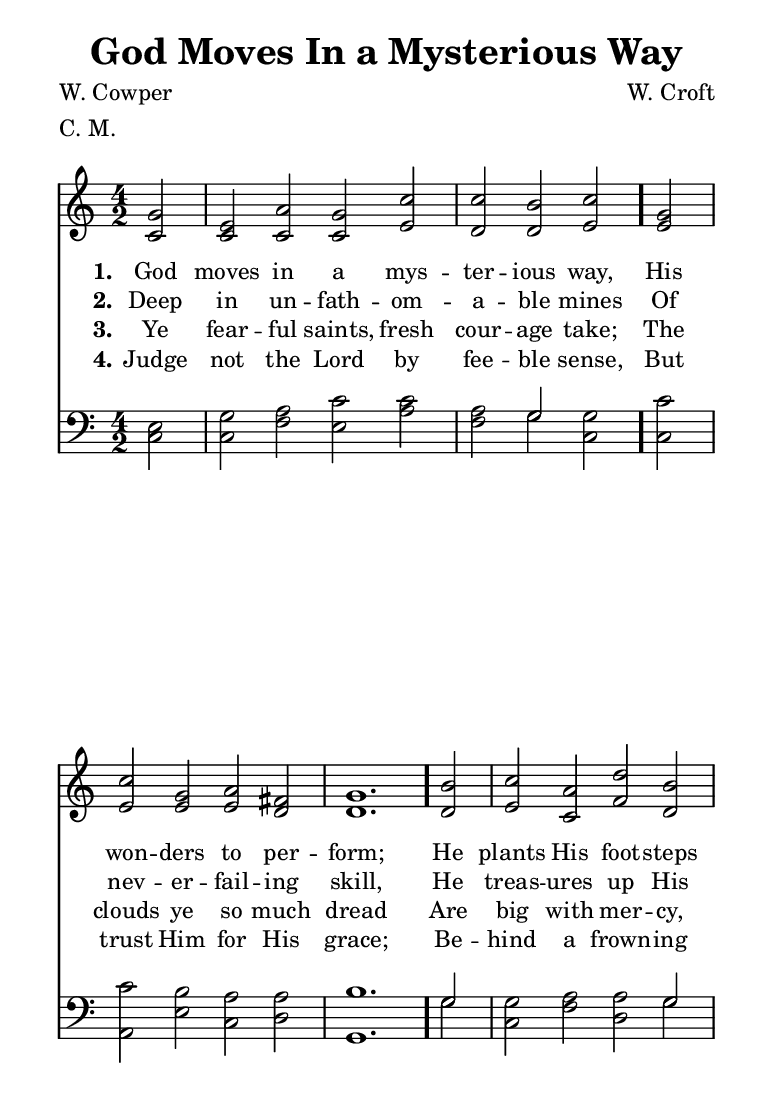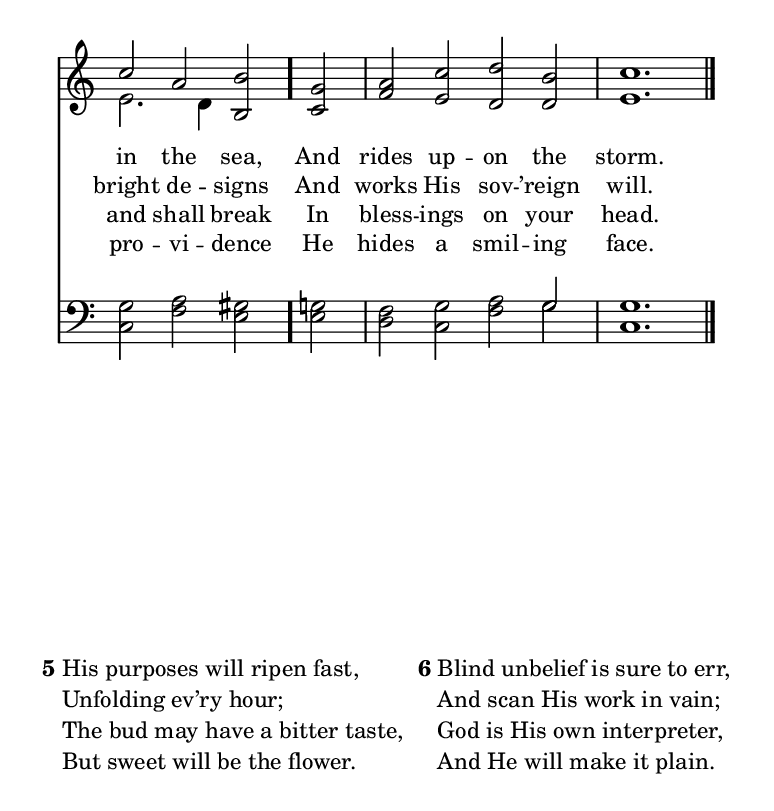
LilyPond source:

\include "common/global.ily"
\paper {
  \include "common/paper.ily"
  ragged-last-bottom = ##t
  systems-per-page = ##f
  system-count = #(cond (is-eogsized 2) (#t #f))
}

\header{
  hymnnumber = "161"
  title = "God Moves In a Mysterious Way"
  tunename = "St. Ann"
  meter = "C. M."
  poet = "W. Cowper"
  composer = "W. Croft"
  %copyright = ""
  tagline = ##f
}

global = {
  \include "common/overrides.ily"
  \override Staff.TimeSignature.style = #'numbered
  \time 4/2
  \override Score.MetronomeMark.transparent = ##t % hide all fermata changes too
  \tempo 2=80
  \key c \major
  \partial 2
  \autoBeamOff
}

notesSoprano = {
\global
\relative c'' {

  g2 | e a g c | c b c
  g | c g a fis | g1.

  b2 | c a d b | c a b
  g | a c d b | c1.

  \bar "|."

}
}

notesAlto = {
\global
\relative e' {

  c2 | c c c e | d d e
  e | e e e d | d1.

  d2 | e c f d | e2. d4 b2
  c2 | f e d d | e1.

}
}

notesTenor = {
\global
\relative a {

  e2 | g a c c | a g g
  c | c b a a | b1.

  g2 | g a a g | g a gis
  g | f g a g | g1.

}
}

notesBass = {
\global
\relative f {

  c2 | c f e a | f g c,
  c | a e' c d | g,1.

  g'2 | c, f d g | c, f e
  e | d c f g | c,1.

}
}

wordsA = \lyricmode {
\set stanza = "1."

God moves in a mys -- ter -- ious way, \bar "."
His won -- ders to per -- form; \bar "."
He plants His foot -- steps in the sea, \bar "."
And rides up -- on the storm. \bar "."

}

wordsB = \lyricmode {
\set stanza = "2."

Deep in un -- fath -- om -- a -- ble mines
Of nev -- er -- fail -- ing skill,
He treas -- ures up His bright de -- signs
And works His sov -- ’reign will.

}

wordsC = \lyricmode {
\set stanza = "3."

Ye fear -- ful saints, fresh cour -- age take;
The clouds ye so much dread
Are big with mer -- cy, and shall break
In bless -- ings on your head.

}

wordsD = \lyricmode {
\set stanza = "4."

Judge not the Lord by fee -- ble sense,
But trust Him for His grace;
Be -- hind a frown -- ing pro -- vi -- dence
He hides a smil -- ing face.

}

wordsE = \markuplist {

\line { His purposes will ripen fast, }
\line { Unfolding ev’ry hour; }
\line { The bud may have a bitter taste, }
\line { But sweet will be the flower. }

}

wordsF = \markuplist {

\line { Blind unbelief is sure to err, }
\line { And scan His work in vain; }
\line { God is His own interpreter, }
\line { And He will make it plain. }

}

\score {
  \context ChoirStaff <<
    \context Staff = upper <<
      \set Staff.autoBeaming = ##f
      \set ChoirStaff.systemStartDelimiter = #'SystemStartBar
      \set ChoirStaff.printPartCombineTexts = ##f
      \partcombine #'(2 . 9) \notesSoprano \notesAlto
      \context NullVoice = sopranos { \voiceOne << \notesSoprano >> }
      \context NullVoice = altos { \voiceTwo << \notesAlto >> }
      \context Lyrics = one   \lyricsto sopranos \wordsA
      \context Lyrics = two   \lyricsto sopranos \wordsB
      \context Lyrics = three \lyricsto sopranos \wordsC
      \context Lyrics = four  \lyricsto sopranos \wordsD
    >>
    \context Staff = men <<
      \set Staff.autoBeaming = ##f
      \clef bass
      \set ChoirStaff.printPartCombineTexts = ##f
      \partcombine #'(2 . 9) \notesTenor \notesBass
      \context NullVoice = tenors { \voiceOne << \notesTenor >> }
      \context NullVoice = basses { \voiceTwo << \notesBass >> }
    >>
  >>
  \layout {
    \include "common/layout.ily"
  }
  \midi{
    \include "common/midi.ily"
  }
}

\noPageBreak

\markup { \fill-line {
  \hspace #0.1
  \line{ \bold 5 \column { \wordsE } }
  \hspace #0.1
  \line{ \bold 6 \column { \wordsF } }
  \hspace #0.1
} }

\version "2.19.49"  % necessary for upgrading to future LilyPond versions.

% vi:set et ts=2 sw=2 ai nocindent syntax=lilypond:
